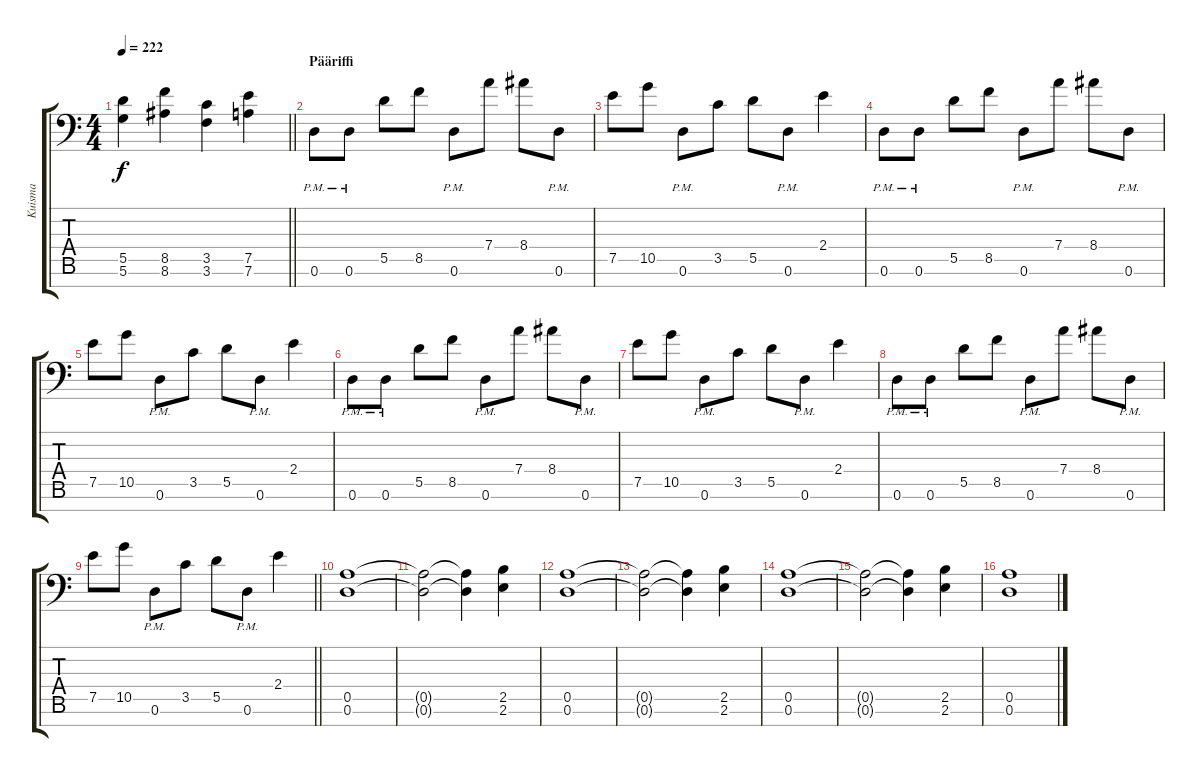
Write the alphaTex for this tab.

\track ("Kuisma" "Kuisma") {instrument distortionguitar}
\staff {score tabs}
\tuning (E4 B3 G3 D3 A2 D2 A1) {hide}
\ts (4 4)
\section ("" "")
\tempo 222
\clef f4
\barLineRight lightlight
\ks c
(5.5 5.6).4{dy f instrument distortionguitar} (8.5 8.6).4 (3.5 3.6).4 (7.5 7.6).4 |
\section ("" "Pääriffi")
0.6{pm}.8 0.6{pm}.8 5.5.8 8.5.8 0.6{pm}.8 7.4.8 8.4.8 0.6{pm}.8 |
7.5.8 10.5.8 0.6{pm}.8 3.5.8 5.5.8 0.6{pm}.8 2.4.4 |
0.6{pm}.8 0.6{pm}.8 5.5.8 8.5.8 0.6{pm}.8 7.4.8 8.4.8 0.6{pm}.8 |
7.5.8 10.5.8 0.6{pm}.8 3.5.8 5.5.8 0.6{pm}.8 2.4.4 |
0.6{pm}.8 0.6{pm}.8 5.5.8 8.5.8 0.6{pm}.8 7.4.8 8.4.8 0.6{pm}.8 |
7.5.8 10.5.8 0.6{pm}.8 3.5.8 5.5.8 0.6{pm}.8 2.4.4 |
0.6{pm}.8 0.6{pm}.8 5.5.8 8.5.8 0.6{pm}.8 7.4.8 8.4.8 0.6{pm}.8 |
\barLineRight lightlight
7.5.8 10.5.8 0.6{pm}.8 3.5.8 5.5.8 0.6{pm}.8 2.4.4 |
(0.5 0.6).1 |
(0.5{t} 0.6{t}).2 (0.5{t} 0.6{t}).4 (2.5 2.6).4 |
(0.5 0.6).1 |
(0.5{t} 0.6{t}).2 (0.5{t} 0.6{t}).4 (2.5 2.6).4 |
(0.5 0.6).1 |
(0.5{t} 0.6{t}).2 (0.5{t} 0.6{t}).4 (2.5 2.6).4 |
(0.5 0.6).1
